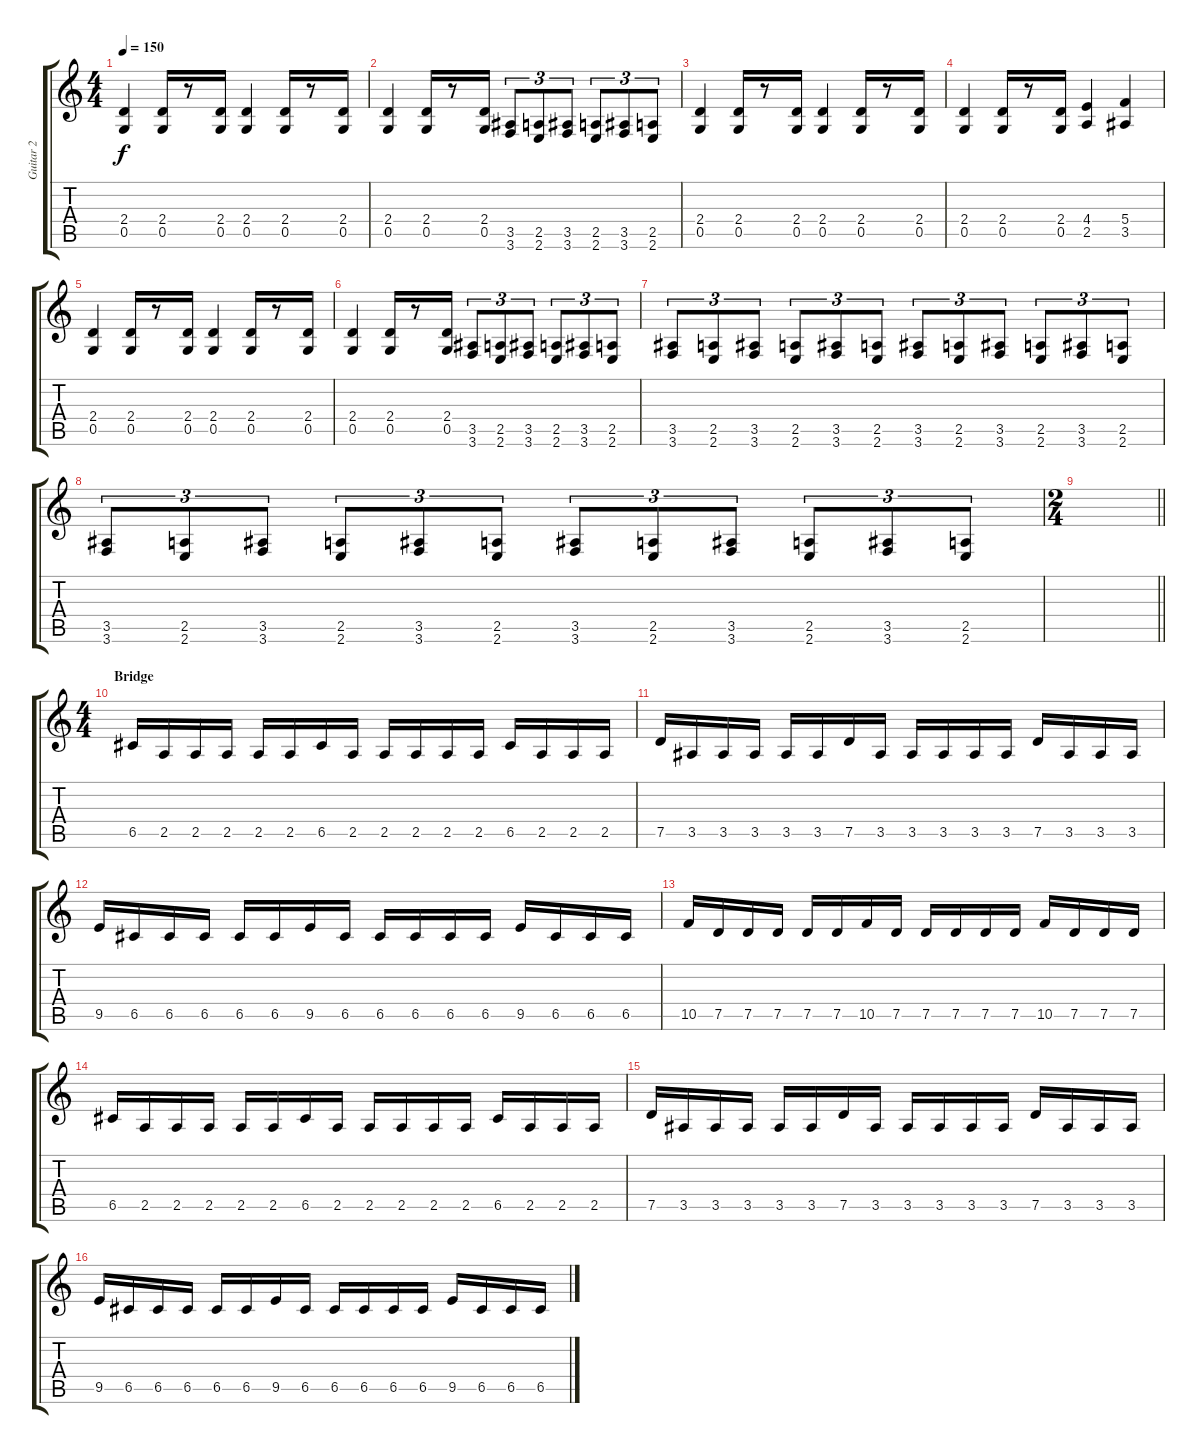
\track ("Guitar 2" "Guitar 2") {instrument overdrivenguitar}
\staff {score tabs}
\tuning (D4 A3 F3 C3 G2 D2) {hide}
\ts (4 4)
\tempo 150
\clef g2
\ks c
(2.4 0.5).4{dy f} (2.4 0.5).16 r.8 (2.4 0.5).16 (2.4 0.5).4 (2.4 0.5).16 r.8 (2.4 0.5).16 |
(2.4 0.5).4 (2.4 0.5).16 r.8 (2.4 0.5).16 (3.5 3.6).8{tu (3 2)} (2.5 2.6).8{tu (3 2)} (3.5 3.6).8{tu (3 2)} (2.5 2.6).8{tu (3 2)} (3.5 3.6).8{tu (3 2)} (2.5 2.6).8{tu (3 2)} |
(2.4 0.5).4 (2.4 0.5).16 r.8 (2.4 0.5).16 (2.4 0.5).4 (2.4 0.5).16 r.8 (2.4 0.5).16 |
(2.4 0.5).4 (2.4 0.5).16 r.8 (2.4 0.5).16 (4.4 2.5).4 (5.4 3.5).4 |
(2.4 0.5).4 (2.4 0.5).16 r.8 (2.4 0.5).16 (2.4 0.5).4 (2.4 0.5).16 r.8 (2.4 0.5).16 |
(2.4 0.5).4 (2.4 0.5).16 r.8 (2.4 0.5).16 (3.5 3.6).8{tu (3 2)} (2.5 2.6).8{tu (3 2)} (3.5 3.6).8{tu (3 2)} (2.5 2.6).8{tu (3 2)} (3.5 3.6).8{tu (3 2)} (2.5 2.6).8{tu (3 2)} |
(3.5 3.6).8{tu (3 2)} (2.5 2.6).8{tu (3 2)} (3.5 3.6).8{tu (3 2)} (2.5 2.6).8{tu (3 2)} (3.5 3.6).8{tu (3 2)} (2.5 2.6).8{tu (3 2)} (3.5 3.6).8{tu (3 2)} (2.5 2.6).8{tu (3 2)} (3.5 3.6).8{tu (3 2)} (2.5 2.6).8{tu (3 2)} (3.5 3.6).8{tu (3 2)} (2.5 2.6).8{tu (3 2)} |
(3.5 3.6).8{tu (3 2)} (2.5 2.6).8{tu (3 2)} (3.5 3.6).8{tu (3 2)} (2.5 2.6).8{tu (3 2)} (3.5 3.6).8{tu (3 2)} (2.5 2.6).8{tu (3 2)} (3.5 3.6).8{tu (3 2)} (2.5 2.6).8{tu (3 2)} (3.5 3.6).8{tu (3 2)} (2.5 2.6).8{tu (3 2)} (3.5 3.6).8{tu (3 2)} (2.5 2.6).8{tu (3 2)} |
\ts (2 4)
\barLineRight lightlight
|
\ts (4 4)
\section ("" "Bridge")
6.5.16 2.5.16 2.5.16 2.5.16 2.5.16 2.5.16 6.5.16 2.5.16 2.5.16 2.5.16 2.5.16 2.5.16 6.5.16 2.5.16 2.5.16 2.5.16 |
7.5.16 3.5.16 3.5.16 3.5.16 3.5.16 3.5.16 7.5.16 3.5.16 3.5.16 3.5.16 3.5.16 3.5.16 7.5.16 3.5.16 3.5.16 3.5.16 |
9.5.16 6.5.16 6.5.16 6.5.16 6.5.16 6.5.16 9.5.16 6.5.16 6.5.16 6.5.16 6.5.16 6.5.16 9.5.16 6.5.16 6.5.16 6.5.16 |
10.5.16 7.5.16 7.5.16 7.5.16 7.5.16 7.5.16 10.5.16 7.5.16 7.5.16 7.5.16 7.5.16 7.5.16 10.5.16 7.5.16 7.5.16 7.5.16 |
6.5.16 2.5.16 2.5.16 2.5.16 2.5.16 2.5.16 6.5.16 2.5.16 2.5.16 2.5.16 2.5.16 2.5.16 6.5.16 2.5.16 2.5.16 2.5.16 |
7.5.16 3.5.16 3.5.16 3.5.16 3.5.16 3.5.16 7.5.16 3.5.16 3.5.16 3.5.16 3.5.16 3.5.16 7.5.16 3.5.16 3.5.16 3.5.16 |
9.5.16 6.5.16 6.5.16 6.5.16 6.5.16 6.5.16 9.5.16 6.5.16 6.5.16 6.5.16 6.5.16 6.5.16 9.5.16 6.5.16 6.5.16 6.5.16
